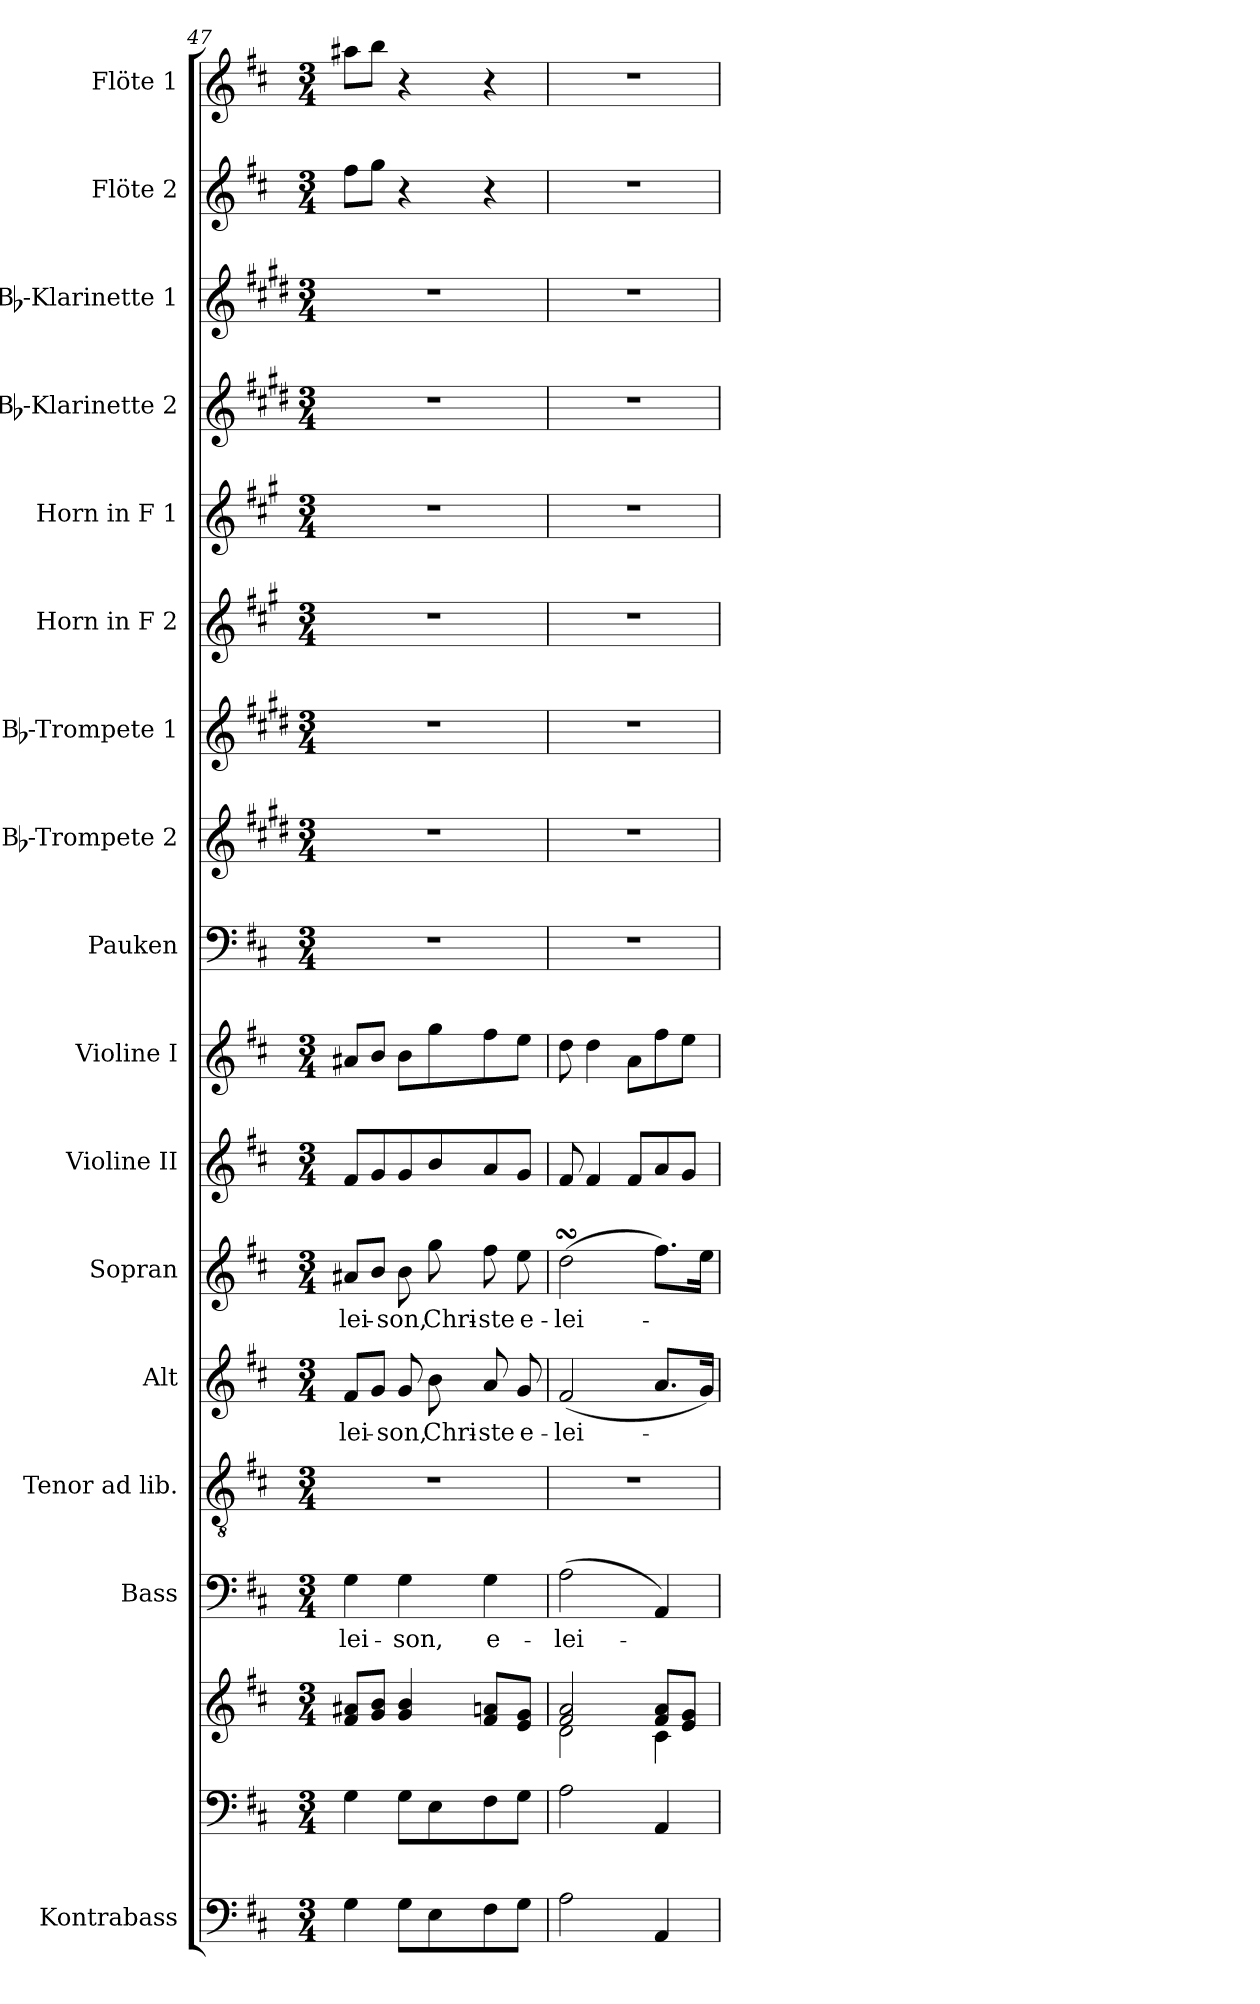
**kern	**kern	**kern	**kern	**text	**kern	**kern	**text	**kern	**text	**kern	**kern	**kern	**kern	**kern	**kern	**kern	**kern	**kern	**kern	**kern
*part17	*part16	*part16	*part15	*part15	*part14	*part13	*part13	*part12	*part12	*part11	*part10	*part9	*part8	*part7	*part6	*part5	*part4	*part3	*part2	*part1
*staff18	*staff17	*staff16	*staff15	*staff15	*staff14	*staff13	*staff13	*staff12	*staff12	*staff11	*staff10	*staff9	*staff8	*staff7	*staff6	*staff5	*staff4	*staff3	*staff2	*staff1
*I"Kontrabass	*	*	*I"Bass	*	*I"Tenor ad lib.	*I"Alt	*	*I"Sopran	*	*I"Violine II	*I"Violine I	*I"Pauken	*I"Bb-Trompete 2	*I"Bb-Trompete 1	*I"Horn in F 2	*I"Horn in F 1	*I"Bb-Klarinette 2	*I"Bb-Klarinette 1	*I"Flöte 2	*I"Flöte 1
*I'Kb.	*	*	*I'B.	*	*I'T.	*I'A.	*	*I'S.	*	*I'Vl. II	*I'Vl. I	*I'Pk.	*I'Bb Trp. 2	*I'Bb Trp. 1	*	*	*I'Bb Kl. 2	*I'Bb Kl. 1	*I'Fl. 2	*I'Fl. 1
*clefF4	*clefF4	*clefG2	*clefF4	*	*clefGv2	*clefG2	*	*clefG2	*	*clefG2	*clefG2	*clefF4	*clefG2	*clefG2	*clefG2	*clefG2	*clefG2	*clefG2	*clefG2	*clefG2
*ITrd7c12	*	*	*	*	*	*	*	*	*	*	*	*	*ITrd1c2	*ITrd1c2	*ITrd4c7	*ITrd4c7	*ITrd1c2	*ITrd1c2	*	*
*k[f#c#]	*k[f#c#]	*k[f#c#]	*k[f#c#]	*	*k[f#c#]	*k[f#c#]	*	*k[f#c#]	*	*k[f#c#]	*k[f#c#]	*k[f#c#]	*k[f#c#]	*k[f#c#]	*k[f#c#]	*k[f#c#]	*k[f#c#]	*k[f#c#]	*k[f#c#]	*k[f#c#]
*D:	*D:	*D:	*D:	*	*D:	*D:	*	*D:	*	*D:	*D:	*D:	*D:	*D:	*D:	*D:	*D:	*D:	*D:	*D:
*M3/4	*M3/4	*M3/4	*M3/4	*	*M3/4	*M3/4	*	*M3/4	*	*M3/4	*M3/4	*M3/4	*M3/4	*M3/4	*M3/4	*M3/4	*M3/4	*M3/4	*M3/4	*M3/4
=47	=47	=47	=47	=47	=47	=47	=47	=47	=47	=47	=47	=47	=47	=47	=47	=47	=47	=47	=47	=47
!	!	!	!	!LO:LY:b	!	!	!LO:LY:b	!	!LO:LY:b	!	!	!	!	!	!	!	!	!	!	!
4GG\	4G\	8f#/ 8a#X/L	4G\	-lei-	2.r	8f#/L	-lei-	8a#X/L	-lei-	8f#/L	8a#X/L	2.r	2.r	2.r	2.r	2.r	2.r	2.r	8ff#\L	8aa#X\L
.	.	8g/ 8b/J	.	.	.	8g/J	.	8b/J	.	8g/	8b/J	.	.	.	.	.	.	.	8gg\J	8bb\J
!	!	!	!	!LO:LY:b	!	!	!LO:LY:b	!	!LO:LY:b	!	!	!	!	!	!	!	!	!	!	!
8GG\L	8G\L	4g/ 4b/	4G\	-son,	.	8g/	-son,	8b\	-son,	8g/	8b\L	.	.	.	.	.	.	.	4r	4r
!	!	!	!	!	!	!	!LO:LY:b	!	!LO:LY:b	!	!	!	!	!	!	!	!	!	!	!
8EE\	8E\	.	.	.	.	8b\	Chri-	8gg\	Chri-	8b/	8gg\	.	.	.	.	.	.	.	.	.
!	!	!	!	!LO:LY:b	!	!	!LO:LY:b	!	!LO:LY:b	!	!	!	!	!	!	!	!	!	!	!
8FF#\	8F#\	8f#/ 8an/L	4G\	e-	.	8a/	-ste	8ff#\	-ste	8a/	8ff#\	.	.	.	.	.	.	.	4r	4r
!	!	!	!	!	!	!	!LO:LY:b	!	!LO:LY:b	!	!	!	!	!	!	!	!	!	!	!
8GG\J	8G\J	8e/ 8g/J	.	.	.	8g/	e-	8ee\	e-	8g/J	8ee\J	.	.	.	.	.	.	.	.	.
=48	=48	=48	=48	=48	=48	=48	=48	=48	=48	=48	=48	=48	=48	=48	=48	=48	=48	=48	=48	=48
*	*	*^	*	*	*	*	*	*	*	*	*	*	*	*	*	*	*	*	*	*
!	!	!	!	!	!LO:LY:b	!	!	!LO:LY:b	!	!LO:LY:b	!	!	!	!	!	!	!	!	!	!	!
2AA\	2A\	2f#/ 2a/	2d\	(>2A\	-lei-	2.r	(<2f#/	-lei-	(>2ddsSSs\	-lei-	8f#/	8dd\	2.r	2.r	2.r	2.r	2.r	2.r	2.r	2.r	2.r
.	.	.	.	.	.	.	.	.	.	.	4f#/	4dd\	.	.	.	.	.	.	.	.	.
.	.	.	.	.	.	.	.	.	.	.	8f#/L	8a\L	.	.	.	.	.	.	.	.	.
4AAA/	4AA/	8f#/ 8a/L	4c#\	4AA/)	.	.	8.a/L	.	8.ff#\L)	.	8a/	8ff#\	.	.	.	.	.	.	.	.	.
.	.	8e/ 8g/J	.	.	.	.	.	.	.	.	8g/J	8ee\J	.	.	.	.	.	.	.	.	.
.	.	.	.	.	.	.	16g/Jk)	.	16ee\Jk	.	.	.	.	.	.	.	.	.	.	.	.
*	*	*v	*v	*	*	*	*	*	*	*	*	*	*	*	*	*	*	*	*	*	*
=	=	=	=	=	=	=	=	=	=	=	=	=	=	=	=	=	=	=	=	=
*-	*-	*-	*-	*-	*-	*-	*-	*-	*-	*-	*-	*-	*-	*-	*-	*-	*-	*-	*-	*-
